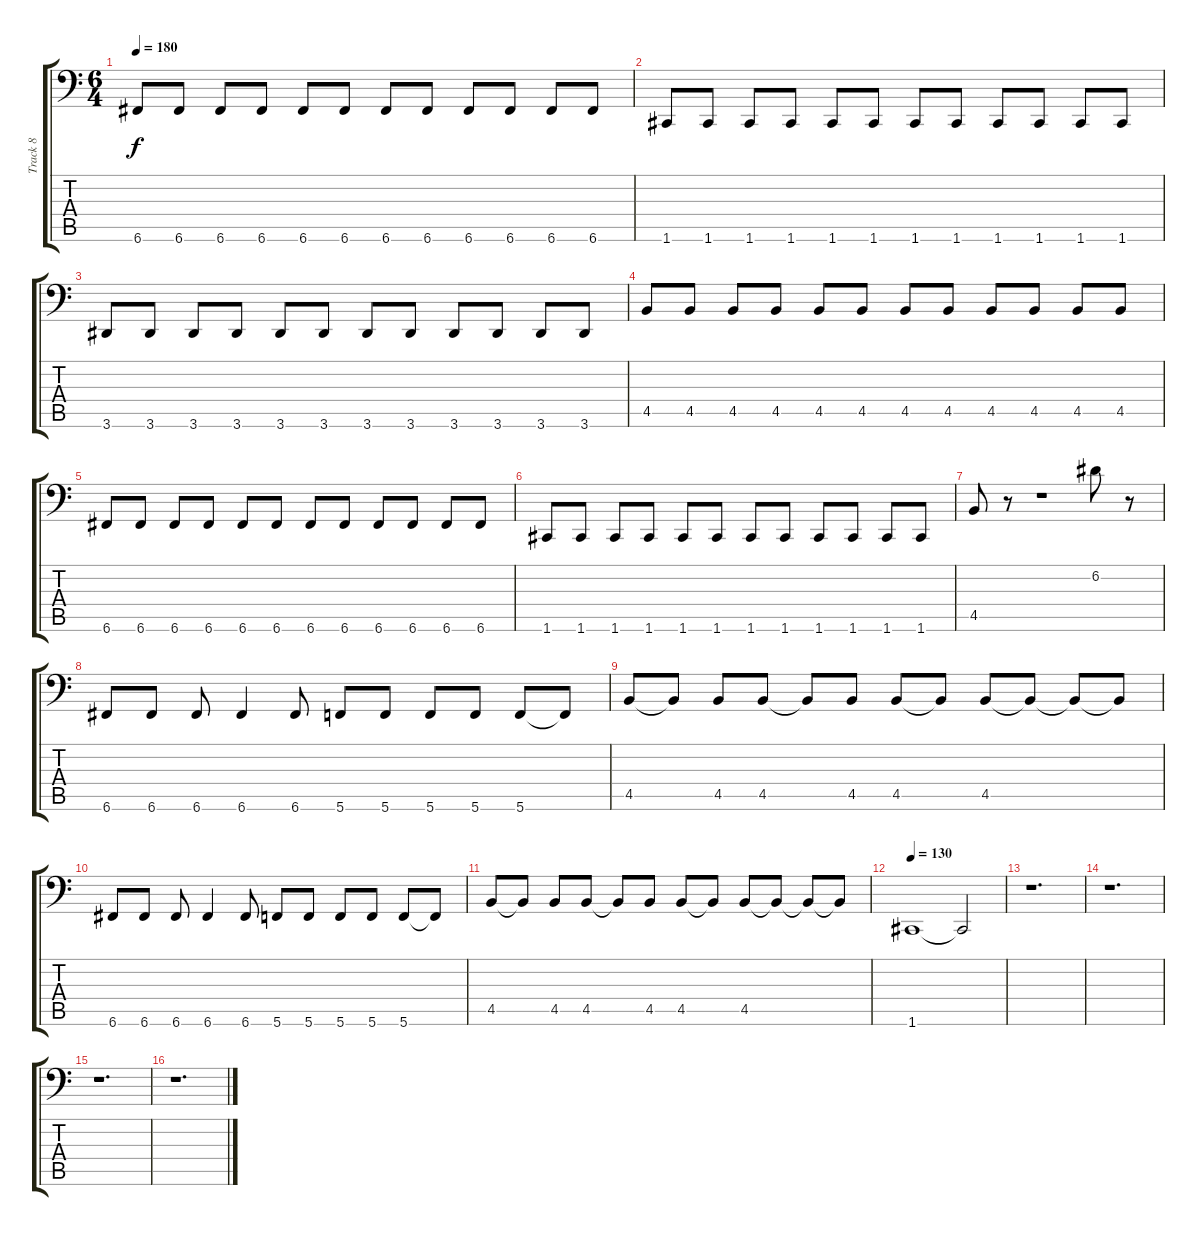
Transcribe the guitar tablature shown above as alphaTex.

\track ("Track 8" "Track 8") {instrument electricbasspick}
\staff {score tabs}
\tuning (D3 A2 F2 C2 G1 C1) {hide}
\ts (6 4)
\tempo 180
\clef f4
\ks c
6.6.8{dy f} 6.6.8 6.6.8 6.6.8 6.6.8 6.6.8 6.6.8 6.6.8 6.6.8 6.6.8 6.6.8 6.6.8 |
1.6.8 1.6.8 1.6.8 1.6.8 1.6.8 1.6.8 1.6.8 1.6.8 1.6.8 1.6.8 1.6.8 1.6.8 |
3.6.8 3.6.8 3.6.8 3.6.8 3.6.8 3.6.8 3.6.8 3.6.8 3.6.8 3.6.8 3.6.8 3.6.8 |
4.5.8 4.5.8 4.5.8 4.5.8 4.5.8 4.5.8 4.5.8 4.5.8 4.5.8 4.5.8 4.5.8 4.5.8 |
6.6.8 6.6.8 6.6.8 6.6.8 6.6.8 6.6.8 6.6.8 6.6.8 6.6.8 6.6.8 6.6.8 6.6.8 |
1.6.8 1.6.8 1.6.8 1.6.8 1.6.8 1.6.8 1.6.8 1.6.8 1.6.8 1.6.8 1.6.8 1.6.8 |
4.5.8 r.8 r.1 6.2.8 r.8 |
6.6.8 6.6.8 6.6.8 6.6.4 6.6.8 5.6.8 5.6.8 5.6.8 5.6.8 5.6.8 5.6{t}.8 |
4.5.8 4.5{t}.8 4.5.8 4.5.8 4.5{t}.8 4.5.8 4.5.8 4.5{t}.8 4.5.8 4.5{t}.8 4.5{t}.8 4.5{t}.8 |
6.6.8 6.6.8 6.6.8 6.6.4 6.6.8 5.6.8 5.6.8 5.6.8 5.6.8 5.6.8 5.6{t}.8 |
4.5.8 4.5{t}.8 4.5.8 4.5.8 4.5{t}.8 4.5.8 4.5.8 4.5{t}.8 4.5.8 4.5{t}.8 4.5{t}.8 4.5{t}.8 |
\tempo 130
1.6.1 1.6{t}.2 |
r.1{d} |
r.1{d} |
r.1{d} |
r.1{d}
